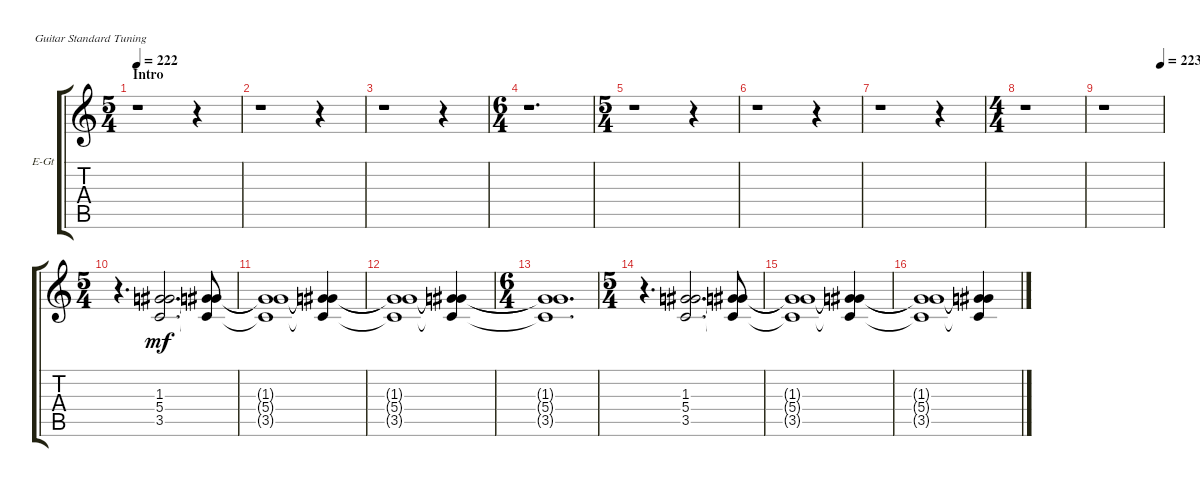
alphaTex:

\bracketExtendMode groupsimilarinstruments
\firstSystemTrackNameOrientation horizontal
\otherSystemsTrackNameOrientation horizontal
\track ("Jason Gobel (Clean)" "E-Gt") {instrument electricguitarjazz}
\staff {score tabs}
\tuning (E4 B3 G3 D3 A2 E2)
\ts (5 4)
\section ("" "Intro")
\tempo 222
\clef g2
\ks c
r.1{dy mf instrument electricguitarjazz} r.4 |
r.1 r.4 |
r.1 r.4 |
\ts (6 4)
r.1{d} |
\ts (5 4)
r.1 r.4 |
r.1 r.4 |
r.1 r.4 |
\ts (4 4)
r.1 |
\tempo (223 0.96875)
r.1 |
\ts (5 4)
r.4{d} (1.3 5.4 3.5).2{d} (1.3{t} 5.4{t} 3.5{t}).8 |
(1.3{t} 5.4{t} 3.5{t}).1 (1.3{t} 5.4{t} 3.5{t}).4 |
(1.3{t} 5.4{t} 3.5{t}).1 (1.3{t} 5.4{t} 3.5{t}).4 |
\ts (6 4)
(1.3{t} 5.4{t} 3.5{t}).1{d} |
\ts (5 4)
r.4{d} (1.3 5.4 3.5).2{d} (1.3{t} 5.4{t} 3.5{t}).8 |
(1.3{t} 5.4{t} 3.5{t}).1 (1.3{t} 5.4{t} 3.5{t}).4 |
(1.3{t} 5.4{t} 3.5{t}).1 (1.3{t} 5.4{t} 3.5{t}).4
